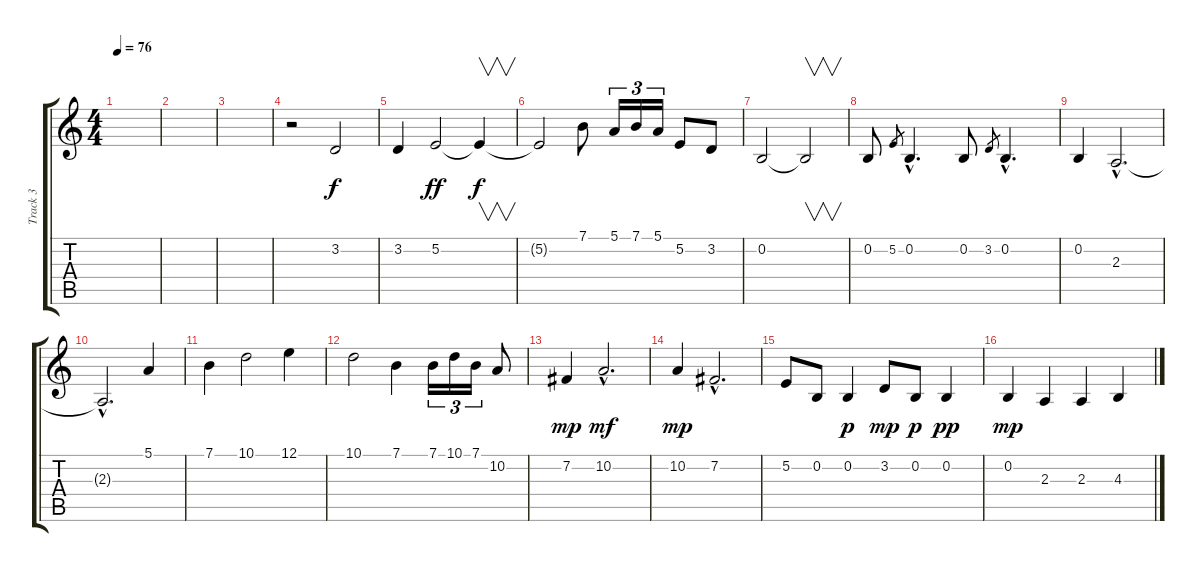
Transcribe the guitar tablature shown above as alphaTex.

\track ("Track 3" "Track 3") {instrument flute}
\staff {score tabs}
\tuning (E4 B3 G3 D3 A2 E2) {hide}
\ts (4 4)
\tempo 76
\clef g2
\ks c
|
|
|
r.2 3.2.2 |
3.2.4 5.2.2{dy ff} 5.2{t}.4{v dy f} |
5.2{t}.2 7.1.8 5.1.16{tu (3 2)} 7.1.16{tu (3 2)} 5.1.16{tu (3 2)} 5.2.8 3.2.8 |
0.2.2 0.2{t}.2{v} |
0.2.8 5.2.8{gr} 0.2{hac}.4{d} 0.2.8 3.2.8{gr} 0.2{hac}.4{d} |
0.2.4 2.3{hac}.2{d} |
2.3{hac t}.2{d} 5.1.4 |
7.1.4 10.1.2 12.1.4 |
10.1.2 7.1.4 7.1.16{tu (3 2)} 10.1.16{tu (3 2)} 7.1.16{tu (3 2)} 10.2.8 |
7.2.4{dy mp} 10.2{hac}.2{d dy mf} |
10.2.4{dy mp} 7.2{hac}.2{d} |
5.2.8 0.2.8 0.2.4{dy p} 3.2.8{dy mp} 0.2.8{dy p} 0.2.4{dy pp} |
0.2.4{dy mp} 2.3.4 2.3.4 4.3.4
